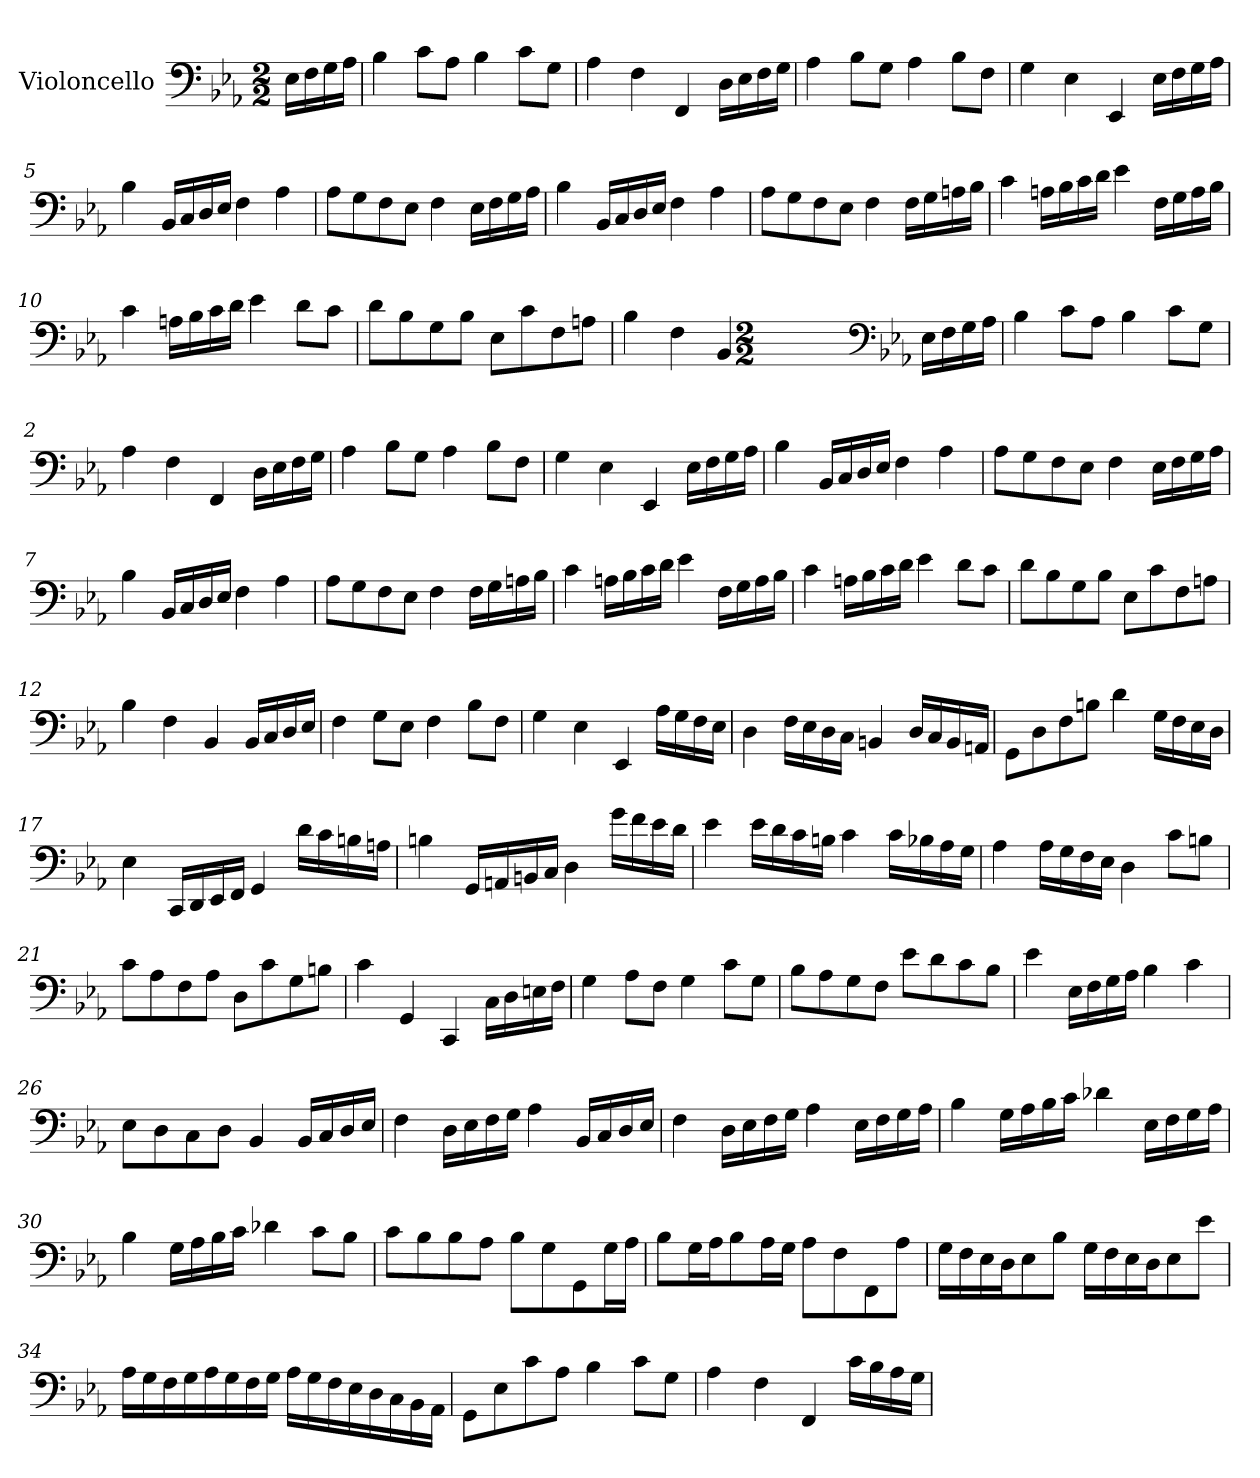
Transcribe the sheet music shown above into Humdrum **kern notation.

**kern
*part1
*staff1
*I"Violoncello
*I'Vc
*clefF4
*k[b-e-a-]
*E-:
*M2/2
=
16E-\LL
16F\
16G\
16A-\JJ
=1
4B-
8c\L
8A-\J
4B-
8c\L
8G\J
=2
4A-
4F
4FF
16D\LL
16E-\
16F\
16G\JJ
=3
4A-
8B-\L
8G\J
4A-
8B-\L
8F\J
=4
4G
4E-
4EE-
16E-\LL
16F\
16G\
16A-\JJ
=5
4B-
16BB-/LL
16C/
16D/
16E-/JJ
4F
4A-
=6
8A-\L
8G\
8F\
8E-\J
4F
16E-\LL
16F\
16G\
16A-\JJ
=7
4B-
16BB-/LL
16C/
16D/
16E-/JJ
4F
4A-
=8
8A-\L
8G\
8F\
8E-\J
4F
16F\LL
16G\
16An\
16B-\JJ
=9
4c
16An\LL
16B-\
16c\
16d\JJ
4e-
16F\LL
16G\
16A\
16B-\JJ
=10
4c
16An\LL
16B-\
16c\
16d\JJ
4e-
8d\L
8c\J
=11
8d\L
8B-\
8G\
8B-\J
8E-\L
8c\
8F\
8An\J
=12
4B-
4F
4BB-
*clefF4
*k[b-e-a-]
*E-:
*M2/2
16E-\LL
16F\
16G\
16A-\JJ
=1
4B-
8c\L
8A-\J
4B-
8c\L
8G\J
=2
4A-
4F
4FF
16D\LL
16E-\
16F\
16G\JJ
=3
4A-
8B-\L
8G\J
4A-
8B-\L
8F\J
=4
4G
4E-
4EE-
16E-\LL
16F\
16G\
16A-\JJ
=5
4B-
16BB-/LL
16C/
16D/
16E-/JJ
4F
4A-
=6
8A-\L
8G\
8F\
8E-\J
4F
16E-\LL
16F\
16G\
16A-\JJ
=7
4B-
16BB-/LL
16C/
16D/
16E-/JJ
4F
4A-
=8
8A-\L
8G\
8F\
8E-\J
4F
16F\LL
16G\
16An\
16B-\JJ
=9
4c
16An\LL
16B-\
16c\
16d\JJ
4e-
16F\LL
16G\
16A\
16B-\JJ
=10
4c
16An\LL
16B-\
16c\
16d\JJ
4e-
8d\L
8c\J
=11
8d\L
8B-\
8G\
8B-\J
8E-\L
8c\
8F\
8An\J
=12
4B-
4F
4BB-
16BB-/LL
16C/
16D/
16E-/JJ
=13
4F
8G\L
8E-\J
4F
8B-\L
8F\J
=14
4G
4E-
4EE-
16A-\LL
16G\
16F\
16E-\JJ
=15
4D
16F\LL
16E-\
16D\
16C\JJ
4BBn
16D/LL
16C/
16BB/
16AAn/JJ
=16
8GG\L
8D\
8F\
8Bn\J
4d
16G\LL
16F\
16E-\
16D\JJ
=17
4E-
16CC/LL
16DD/
16EE-/
16FF/JJ
4GG
16d\LL
16c\
16Bn\
16An\JJ
=18
4Bn
16GG/LL
16AAn/
16BBn/
16C/JJ
4D
16g\LL
16f\
16e-\
16d\JJ
=19
4e-
16e-\LL
16d\
16c\
16Bn\JJ
4c
16c\LL
16B-X\
16A-\
16G\JJ
=20
4A-
16A-\LL
16G\
16F\
16E-\JJ
4D
8c\L
8Bn\J
=21
8c\L
8A-\
8F\
8A-\J
8D\L
8c\
8G\
8Bn\J
=22
4c
4GG
4CC
16C\LL
16D\
16En\
16F\JJ
=23
4G
8A-\L
8F\J
4G
8c\L
8G\J
=24
8B-\L
8A-\
8G\
8F\J
8e-\L
8d\
8c\
8B-\J
=25
4e-
16E-\LL
16F\
16G\
16A-\JJ
4B-
4c
=26
8E-\L
8D\
8C\
8D\J
4BB-
16BB-/LL
16C/
16D/
16E-/JJ
=27
4F
16D\LL
16E-\
16F\
16G\JJ
4A-
16BB-/LL
16C/
16D/
16E-/JJ
=28
4F
16D\LL
16E-\
16F\
16G\JJ
4A-
16E-\LL
16F\
16G\
16A-\JJ
=29
4B-
16G\LL
16A-\
16B-\
16c\JJ
4d-X
16E-\LL
16F\
16G\
16A-\JJ
=30
4B-
16G\LL
16A-\
16B-\
16c\JJ
4d-X
8c\L
8B-\J
=31
8c\L
8B-\
8B-\
8A-\J
8B-\L
8G\
8GG\
16G\L
16A-\JJ
=32
8B-\L
16G\L
16A-\J
8B-\
16A-\L
16G\JJ
8A-\L
8F\
8FF\
8A-\J
=33
16G\LL
16F\
16E-\
16D\J
8E-\
8B-\J
16G\LL
16F\
16E-\
16D\J
8E-\
8e-\J
=34
16A-\LL
16G\
16F\
16G\
16A-\
16G\
16F\
16G\JJ
16A-\LL
16G\
16F\
16E-\
16D\
16C\
16BB-\
16AA-\JJ
=35
8GG\L
8E-\
8c\
8A-\J
4B-
8c\L
8G\J
=36
4A-
4F
4FF
16c\LL
16B-\
16A-\
16G\JJ
=
*-
